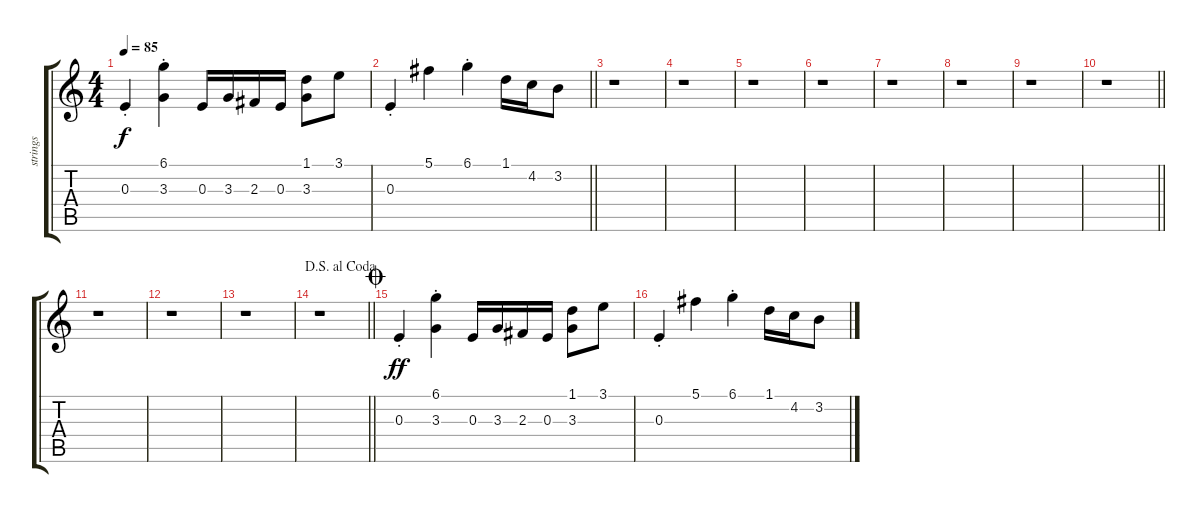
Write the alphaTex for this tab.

\track ("strings" "strings") {instrument stringensemble1}
\staff {score tabs}
\tuning (Db5 Ab4 E4 B3 Gb3 B2) {hide}
\ts (4 4)
\tempo 85
\clef g2
\ks c
0.3{st}.4{dy f} (6.1{st} 3.3{st}).4 0.3.16 3.3.16 2.3.16 0.3.16 (1.1 3.3).8 3.1.8 |
\barLineRight lightlight
0.3{st}.4 5.1.4 6.1{st}.4 1.1.16 4.2.16 3.2.8 |
r.1 |
r.1 |
r.1 |
r.1 |
r.1 |
r.1 |
r.1 |
\barLineRight lightlight
r.1 |
r.1 |
r.1 |
r.1 |
\jump dalsegnoalcoda
\barLineRight lightlight
r.1 |
\jump coda
0.3{st}.4{dy ff} (6.1{st} 3.3{st}).4 0.3.16 3.3.16 2.3.16 0.3.16 (1.1 3.3).8 3.1.8 |
0.3{st}.4 5.1.4 6.1{st}.4 1.1.16 4.2.16 3.2.8
